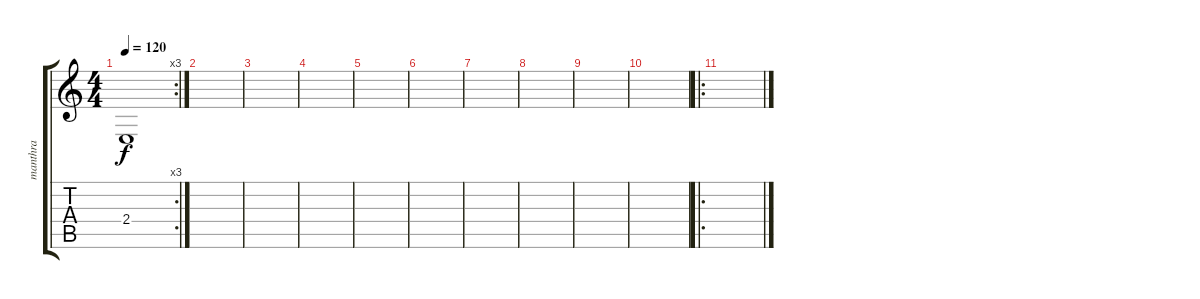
\track ("manthra" "manthra") {instrument fx4atmosphere}
\staff {score tabs}
\tuning (E4 B3 G3 D3 A2 E2) {hide}
\rc 3
\ts (4 4)
\tempo 120
\clef g2
\ks c
2.4.1{dy f} |
|
|
|
|
|
|
|
|
|
\ro
